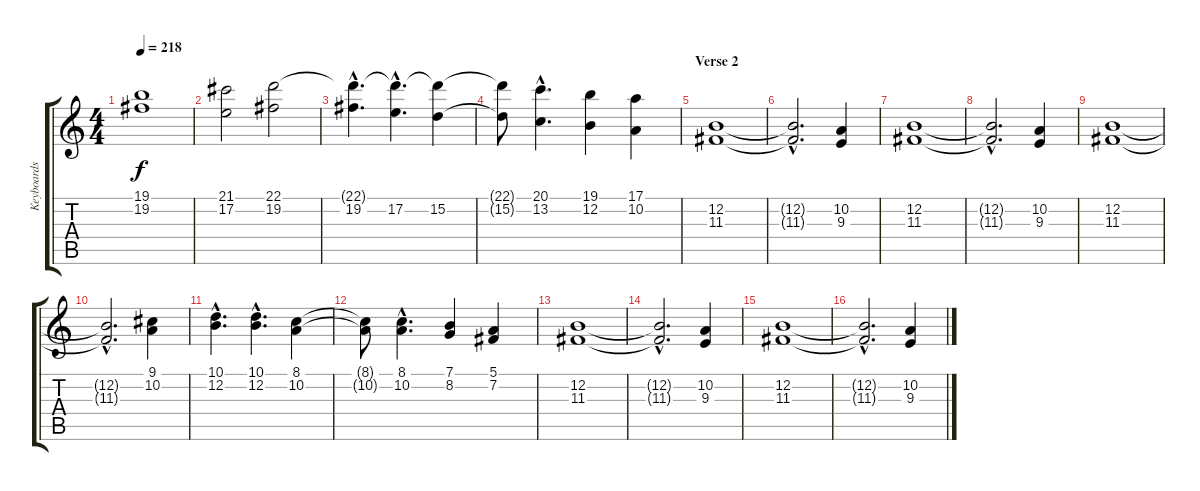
\track ("Keyboards 2" "Keyboards ") {instrument stringensemble1}
\staff {score tabs}
\tuning (E4 B3 G3 D3 A2 E2) {hide}
\ts (4 4)
\tempo 218
\clef g2
\ks c
(19.1 19.2).1{dy f} |
(21.1 17.2).2 (22.1 19.2).2 |
(22.1{hac t} 19.2{hac}).4{d} (22.1{hac t} 17.2{hac}).4{d} (22.1{t} 15.2).4 |
(22.1{t} 15.2{t}).8 (20.1{hac} 13.2{hac}).4{d} (19.1 12.2).4 (17.1 10.2).4 |
\section ("" "Verse 2")
(12.2 11.3).1 |
(12.2{hac t} 11.3{hac t}).2{d} (10.2 9.3).4 |
(12.2 11.3).1 |
(12.2{hac t} 11.3{hac t}).2{d} (10.2 9.3).4 |
(12.2 11.3).1 |
(12.2{hac t} 11.3{hac t}).2{d} (9.1 10.2).4 |
(10.1{hac} 12.2{hac}).4{d} (10.1{hac} 12.2{hac}).4{d} (8.1 10.2).4 |
(8.1{t} 10.2{t}).8 (8.1{hac} 10.2{hac}).4{d} (7.1 8.2).4 (5.1 7.2).4 |
(12.2 11.3).1 |
(12.2{hac t} 11.3{hac t}).2{d} (10.2 9.3).4 |
(12.2 11.3).1 |
(12.2{hac t} 11.3{hac t}).2{d} (10.2 9.3).4
